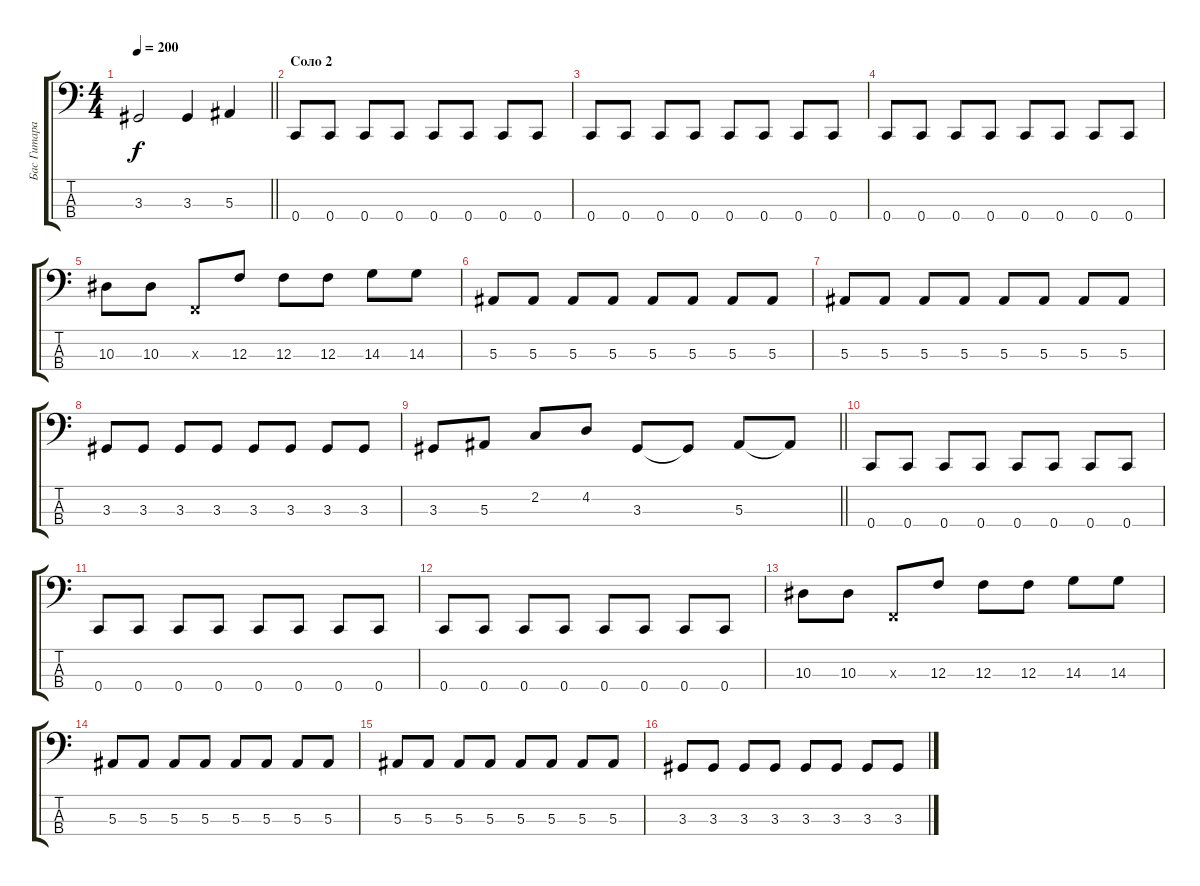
\track ("Бас Гитара" "Бас Гитара") {instrument electricbasspick}
\staff {score tabs}
\tuning (Eb2 Bb1 F1 C1) {hide}
\ts (4 4)
\tempo 200
\clef f4
\barLineRight lightlight
\ks c
3.3{t}.2{dy f} 3.3.4 5.3.4 |
\section ("" "Соло 2")
0.4.8 0.4.8 0.4.8 0.4.8 0.4.8 0.4.8 0.4.8 0.4.8 |
0.4.8 0.4.8 0.4.8 0.4.8 0.4.8 0.4.8 0.4.8 0.4.8 |
0.4.8 0.4.8 0.4.8 0.4.8 0.4.8 0.4.8 0.4.8 0.4.8 |
10.3.8 10.3.8 0.3{x}.8 12.3.8 12.3.8 12.3.8 14.3.8 14.3.8 |
5.3.8 5.3.8 5.3.8 5.3.8 5.3.8 5.3.8 5.3.8 5.3.8 |
5.3.8 5.3.8 5.3.8 5.3.8 5.3.8 5.3.8 5.3.8 5.3.8 |
3.3.8 3.3.8 3.3.8 3.3.8 3.3.8 3.3.8 3.3.8 3.3.8 |
\barLineRight lightlight
3.3.8 5.3.8 2.2.8 4.2.8 3.3.8 3.3{t}.8 5.3.8 5.3{t}.8 |
0.4.8 0.4.8 0.4.8 0.4.8 0.4.8 0.4.8 0.4.8 0.4.8 |
0.4.8 0.4.8 0.4.8 0.4.8 0.4.8 0.4.8 0.4.8 0.4.8 |
0.4.8 0.4.8 0.4.8 0.4.8 0.4.8 0.4.8 0.4.8 0.4.8 |
10.3.8 10.3.8 0.3{x}.8 12.3.8 12.3.8 12.3.8 14.3.8 14.3.8 |
5.3.8 5.3.8 5.3.8 5.3.8 5.3.8 5.3.8 5.3.8 5.3.8 |
5.3.8 5.3.8 5.3.8 5.3.8 5.3.8 5.3.8 5.3.8 5.3.8 |
3.3.8 3.3.8 3.3.8 3.3.8 3.3.8 3.3.8 3.3.8 3.3.8
